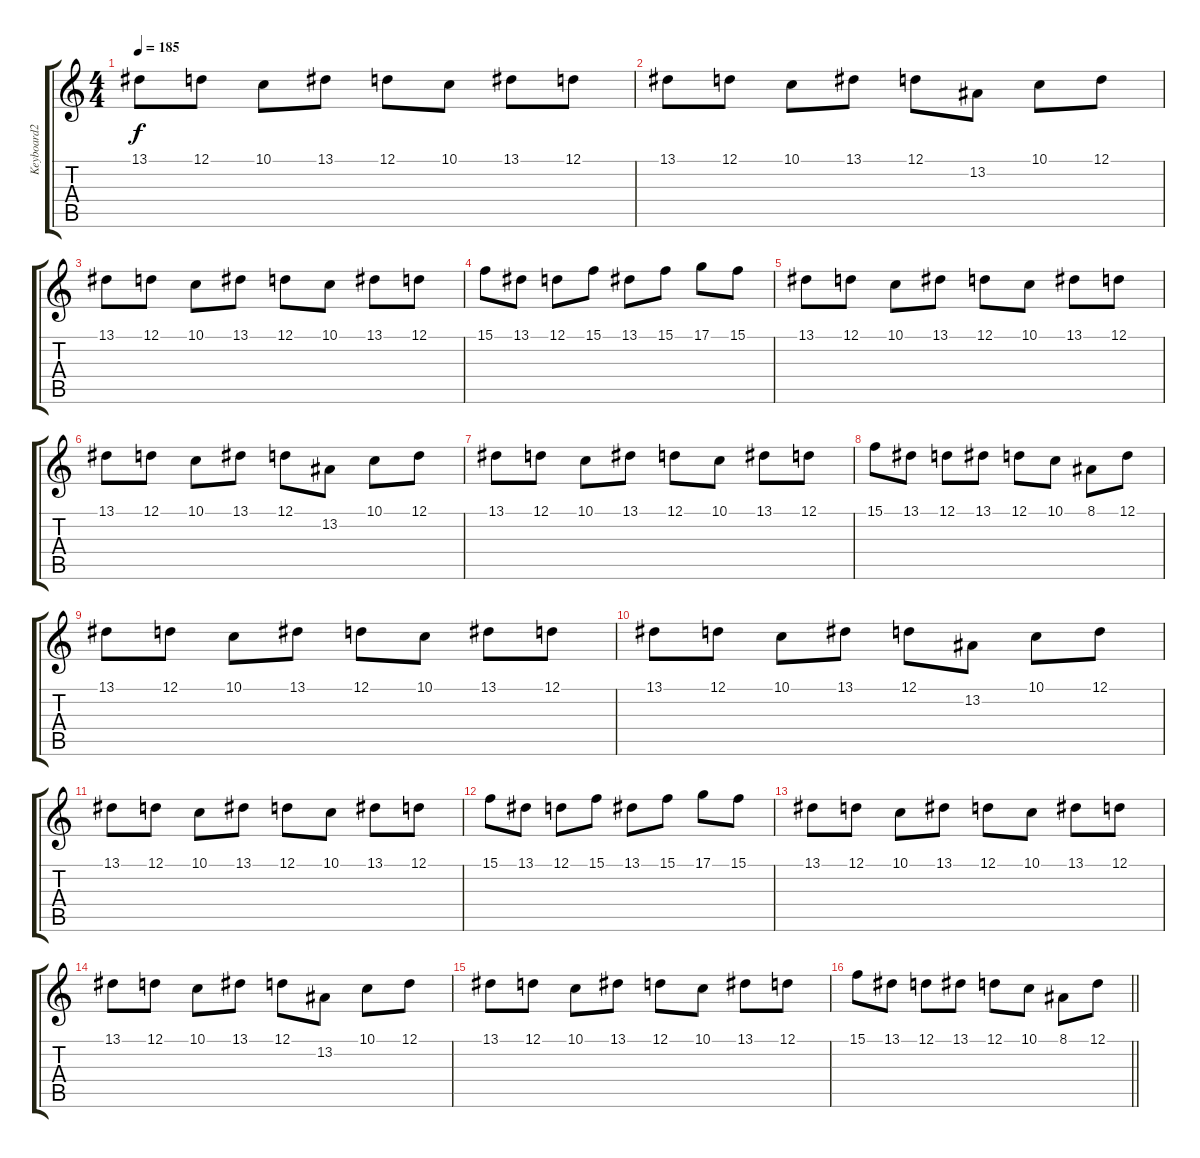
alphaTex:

\track ("Keyboard2" "Keyboard2") {solo instrument lead2sawtooth}
\staff {score tabs}
\tuning (D4 A3 F3 C3 G2 C2) {hide}
\ts (4 4)
\tempo 185
\clef g2
\ks c
13.1.8{dy f} 12.1.8 10.1.8 13.1.8 12.1.8 10.1.8 13.1.8 12.1.8 |
13.1.8 12.1.8 10.1.8 13.1.8 12.1.8 13.2.8 10.1.8 12.1.8 |
13.1.8 12.1.8 10.1.8 13.1.8 12.1.8 10.1.8 13.1.8 12.1.8 |
15.1.8 13.1.8 12.1.8 15.1.8 13.1.8 15.1.8 17.1.8 15.1.8 |
13.1.8 12.1.8 10.1.8 13.1.8 12.1.8 10.1.8 13.1.8 12.1.8 |
13.1.8 12.1.8 10.1.8 13.1.8 12.1.8 13.2.8 10.1.8 12.1.8 |
13.1.8 12.1.8 10.1.8 13.1.8 12.1.8 10.1.8 13.1.8 12.1.8 |
15.1.8 13.1.8 12.1.8 13.1.8 12.1.8 10.1.8 8.1.8 12.1.8 |
13.1.8 12.1.8 10.1.8 13.1.8 12.1.8 10.1.8 13.1.8 12.1.8 |
13.1.8 12.1.8 10.1.8 13.1.8 12.1.8 13.2.8 10.1.8 12.1.8 |
13.1.8 12.1.8 10.1.8 13.1.8 12.1.8 10.1.8 13.1.8 12.1.8 |
15.1.8 13.1.8 12.1.8 15.1.8 13.1.8 15.1.8 17.1.8 15.1.8 |
13.1.8 12.1.8 10.1.8 13.1.8 12.1.8 10.1.8 13.1.8 12.1.8 |
13.1.8 12.1.8 10.1.8 13.1.8 12.1.8 13.2.8 10.1.8 12.1.8 |
13.1.8 12.1.8 10.1.8 13.1.8 12.1.8 10.1.8 13.1.8 12.1.8 |
\barLineRight lightlight
15.1.8 13.1.8 12.1.8 13.1.8 12.1.8 10.1.8 8.1.8 12.1.8
